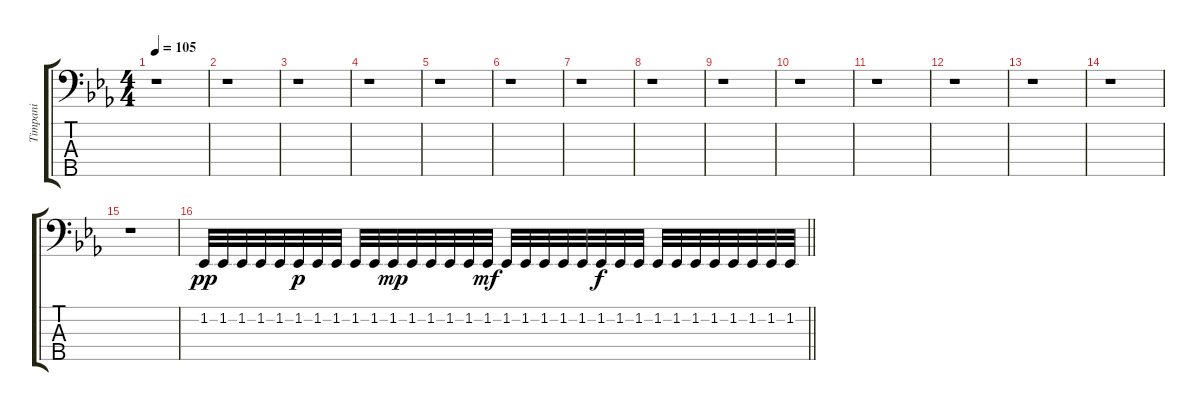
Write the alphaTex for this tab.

\track ("Timpani" "Timpani") {instrument timpani}
\staff {score tabs}
\tuning (G2 D2 A1 E1 B0) {hide}
\ts (4 4)
\tempo 105
\clef f4
\ks eb
r.1{dy f} |
r.1 |
r.1 |
r.1 |
r.1 |
r.1 |
r.1 |
r.1 |
r.1 |
r.1 |
r.1 |
r.1 |
r.1 |
r.1 |
r.1 |
\barLineRight lightlight
1.2.32{dy pp} 1.2.32 1.2.32 1.2.32 1.2.32 1.2.32{dy p} 1.2.32 1.2.32 1.2.32 1.2.32 1.2.32{dy mp} 1.2.32 1.2.32 1.2.32 1.2.32 1.2.32{dy mf} 1.2.32 1.2.32 1.2.32 1.2.32 1.2.32 1.2.32{dy f} 1.2.32 1.2.32 1.2.32 1.2.32 1.2.32 1.2.32 1.2.32 1.2.32 1.2.32 1.2.32
